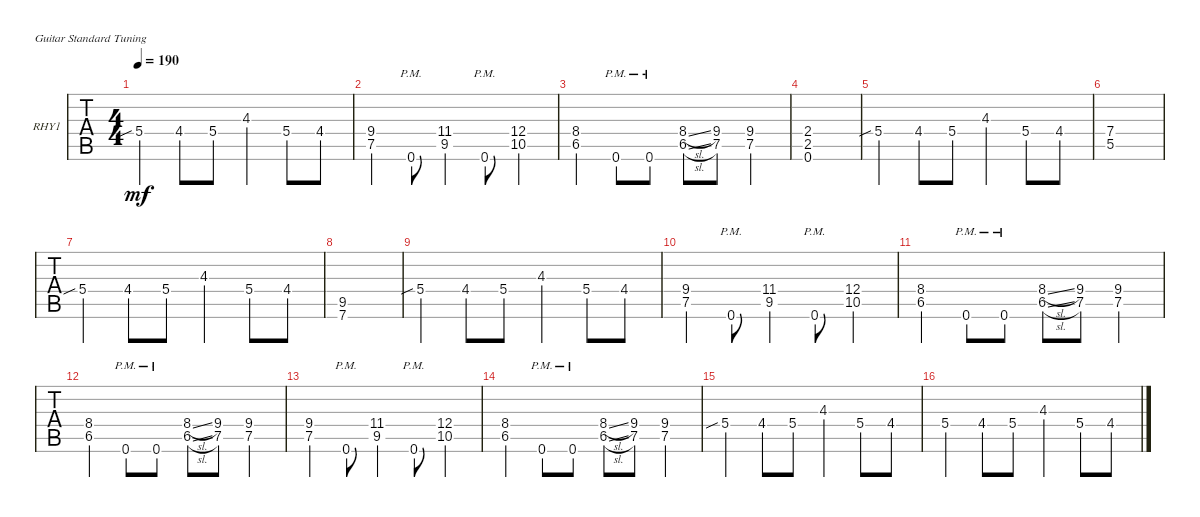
\defaultSystemsLayout 4
\bracketExtendMode groupsimilarinstruments
\firstSystemTrackNameOrientation horizontal
\otherSystemsTrackNameOrientation horizontal
\track ("Rhythm Guitar 1" "RHY1") {instrument overdrivenguitar}
\staff {tabs}
\tuning (E4 B3 G3 D3 A2 E2)
\ts (4 4)
\tempo 190
\clef g2
\ks c
5.4{sib}.4{dy mf} 4.4.8 5.4.8 4.3.4 5.4.8 4.4.8 |
(7.5 9.4).4 0.6{pm}.8 (9.5 11.4).4 0.6{pm}.8 (10.5 12.4).4 |
(6.5 8.4).4 0.6{pm}.8 0.6{pm}.8 (6.5{sl} 8.4{sl}).8 (7.5 9.4).8 (7.5 9.4).4 |
(0.6 2.5 2.4).1 |
5.4{sib}.4 4.4.8 5.4.8 4.3.4 5.4.8 4.4.8 |
(5.5 7.4).1 |
5.4{sib}.4 4.4.8 5.4.8 4.3.4 5.4.8 4.4.8 |
(9.5 7.6).1 |
5.4{sib}.4 4.4.8 5.4.8 4.3.4 5.4.8 4.4.8 |
(7.5 9.4).4 0.6{pm}.8 (9.5 11.4).4 0.6{pm}.8 (10.5 12.4).4 |
(6.5 8.4).4 0.6{pm}.8 0.6{pm}.8 (6.5{sl} 8.4{sl}).8 (7.5 9.4).8 (7.5 9.4).4 |
(6.5 8.4).4 0.6{pm}.8 0.6{pm}.8 (6.5{sl} 8.4{sl}).8 (7.5 9.4).8 (7.5 9.4).4 |
(7.5 9.4).4 0.6{pm}.8 (9.5 11.4).4 0.6{pm}.8 (10.5 12.4).4 |
(6.5 8.4).4 0.6{pm}.8 0.6{pm}.8 (6.5{sl} 8.4{sl}).8 (7.5 9.4).8 (7.5 9.4).4 |
5.4{sib}.4 4.4.8 5.4.8 4.3.4 5.4.8 4.4.8 |
5.4.4 4.4.8 5.4.8 4.3.4 5.4.8 4.4.8
